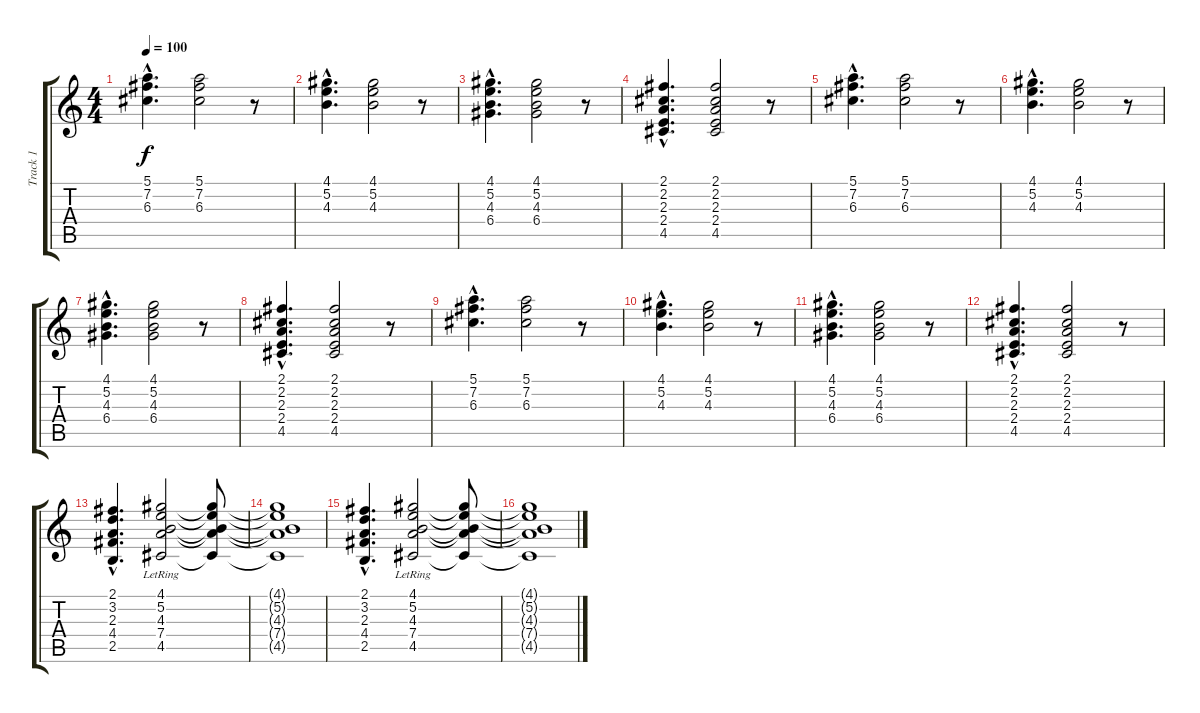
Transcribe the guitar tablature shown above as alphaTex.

\track ("Track 1" "Track 1") {instrument acousticguitarnylon}
\staff {score tabs}
\tuning (E4 B3 G3 D3 A2 E2) {hide}
\ts (4 4)
\tempo 100
\clef g2
\ks c
(5.1{hac} 7.2{hac} 6.3{hac}).4{d dy f instrument acousticguitarnylon} (5.1 7.2 6.3).2 r.8 |
(4.1{hac} 5.2{hac} 4.3{hac}).4{d} (4.1 5.2 4.3).2 r.8 |
(4.1{hac} 5.2{hac} 4.3{hac} 6.4{hac}).4{d} (4.1 5.2 4.3 6.4).2 r.8 |
(2.1{hac} 2.2{hac} 2.3{hac} 2.4{hac} 4.5{hac}).4{d} (2.1 2.2 2.3 2.4 4.5).2 r.8 |
(5.1{hac} 7.2{hac} 6.3{hac}).4{d} (5.1 7.2 6.3).2 r.8 |
(4.1{hac} 5.2{hac} 4.3{hac}).4{d} (4.1 5.2 4.3).2 r.8 |
(4.1{hac} 5.2{hac} 4.3{hac} 6.4{hac}).4{d} (4.1 5.2 4.3 6.4).2 r.8 |
(2.1{hac} 2.2{hac} 2.3{hac} 2.4{hac} 4.5{hac}).4{d} (2.1 2.2 2.3 2.4 4.5).2 r.8 |
(5.1{hac} 7.2{hac} 6.3{hac}).4{d} (5.1 7.2 6.3).2 r.8 |
(4.1{hac} 5.2{hac} 4.3{hac}).4{d} (4.1 5.2 4.3).2 r.8 |
(4.1{hac} 5.2{hac} 4.3{hac} 6.4{hac}).4{d} (4.1 5.2 4.3 6.4).2 r.8 |
(2.1{hac} 2.2{hac} 2.3{hac} 2.4{hac} 4.5{hac}).4{d} (2.1 2.2 2.3 2.4 4.5).2 r.8 |
(2.1{hac} 3.2{hac} 2.3{hac} 4.4{hac} 2.5{hac}).4{d} (4.1{lr} 5.2{lr} 4.3{lr} 7.4{lr} 4.5{lr}).2 (4.1{t} 5.2{t} 4.3{t} 7.4{t} 4.5{t}).8 |
(4.1{t} 5.2{t} 4.3{t} 7.4{t} 4.5{t}).1 |
(2.1{hac} 3.2{hac} 2.3{hac} 4.4{hac} 2.5{hac}).4{d} (4.1{lr} 5.2{lr} 4.3{lr} 7.4{lr} 4.5{lr}).2 (4.1{t} 5.2{t} 4.3{t} 7.4{t} 4.5{t}).8 |
(4.1{t} 5.2{t} 4.3{t} 7.4{t} 4.5{t}).1
